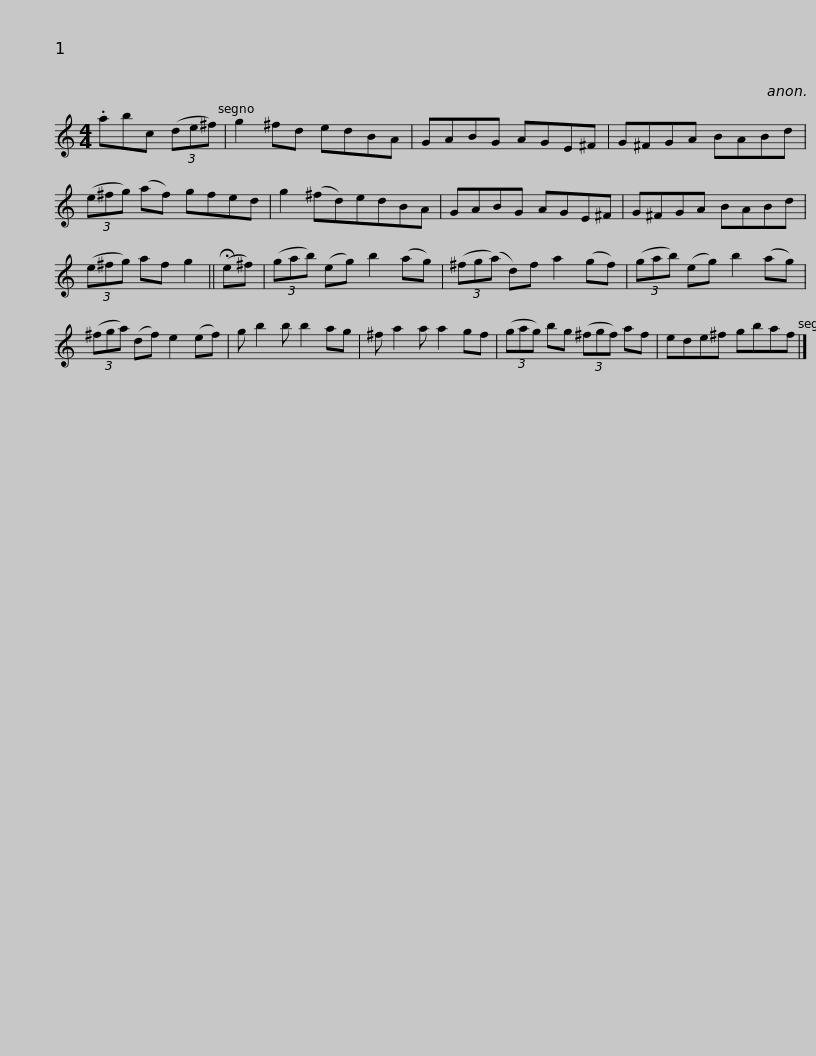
X:1
L:1/8
M:4/4
I:linebreak $
K:C
V:1 treble
V:1
 .abc (3(de^f) | g2 ^fd edBA | GABG AGE^F | G^FGA BABd | (3(e^fg) (af) gfed | %5
 g2 (^fd)edBA |$ GABG AGE^F | G^FGA BABd | (3(e^fg) af g2 || (!fermata!e^f) | %10
 (3(gab) (eg) b2 (ag) | (3(^fg(a) d)f a2 (gf) |$ (3(gab) (eg) b2 (ag) | (3(^fga) (df) e2 (ef) | g b2 b b2 ag | %15
 ^f a2 a a2 gf | (3(gag) bg (3(^fgf) af |$ ede^f gbaf |] %18
